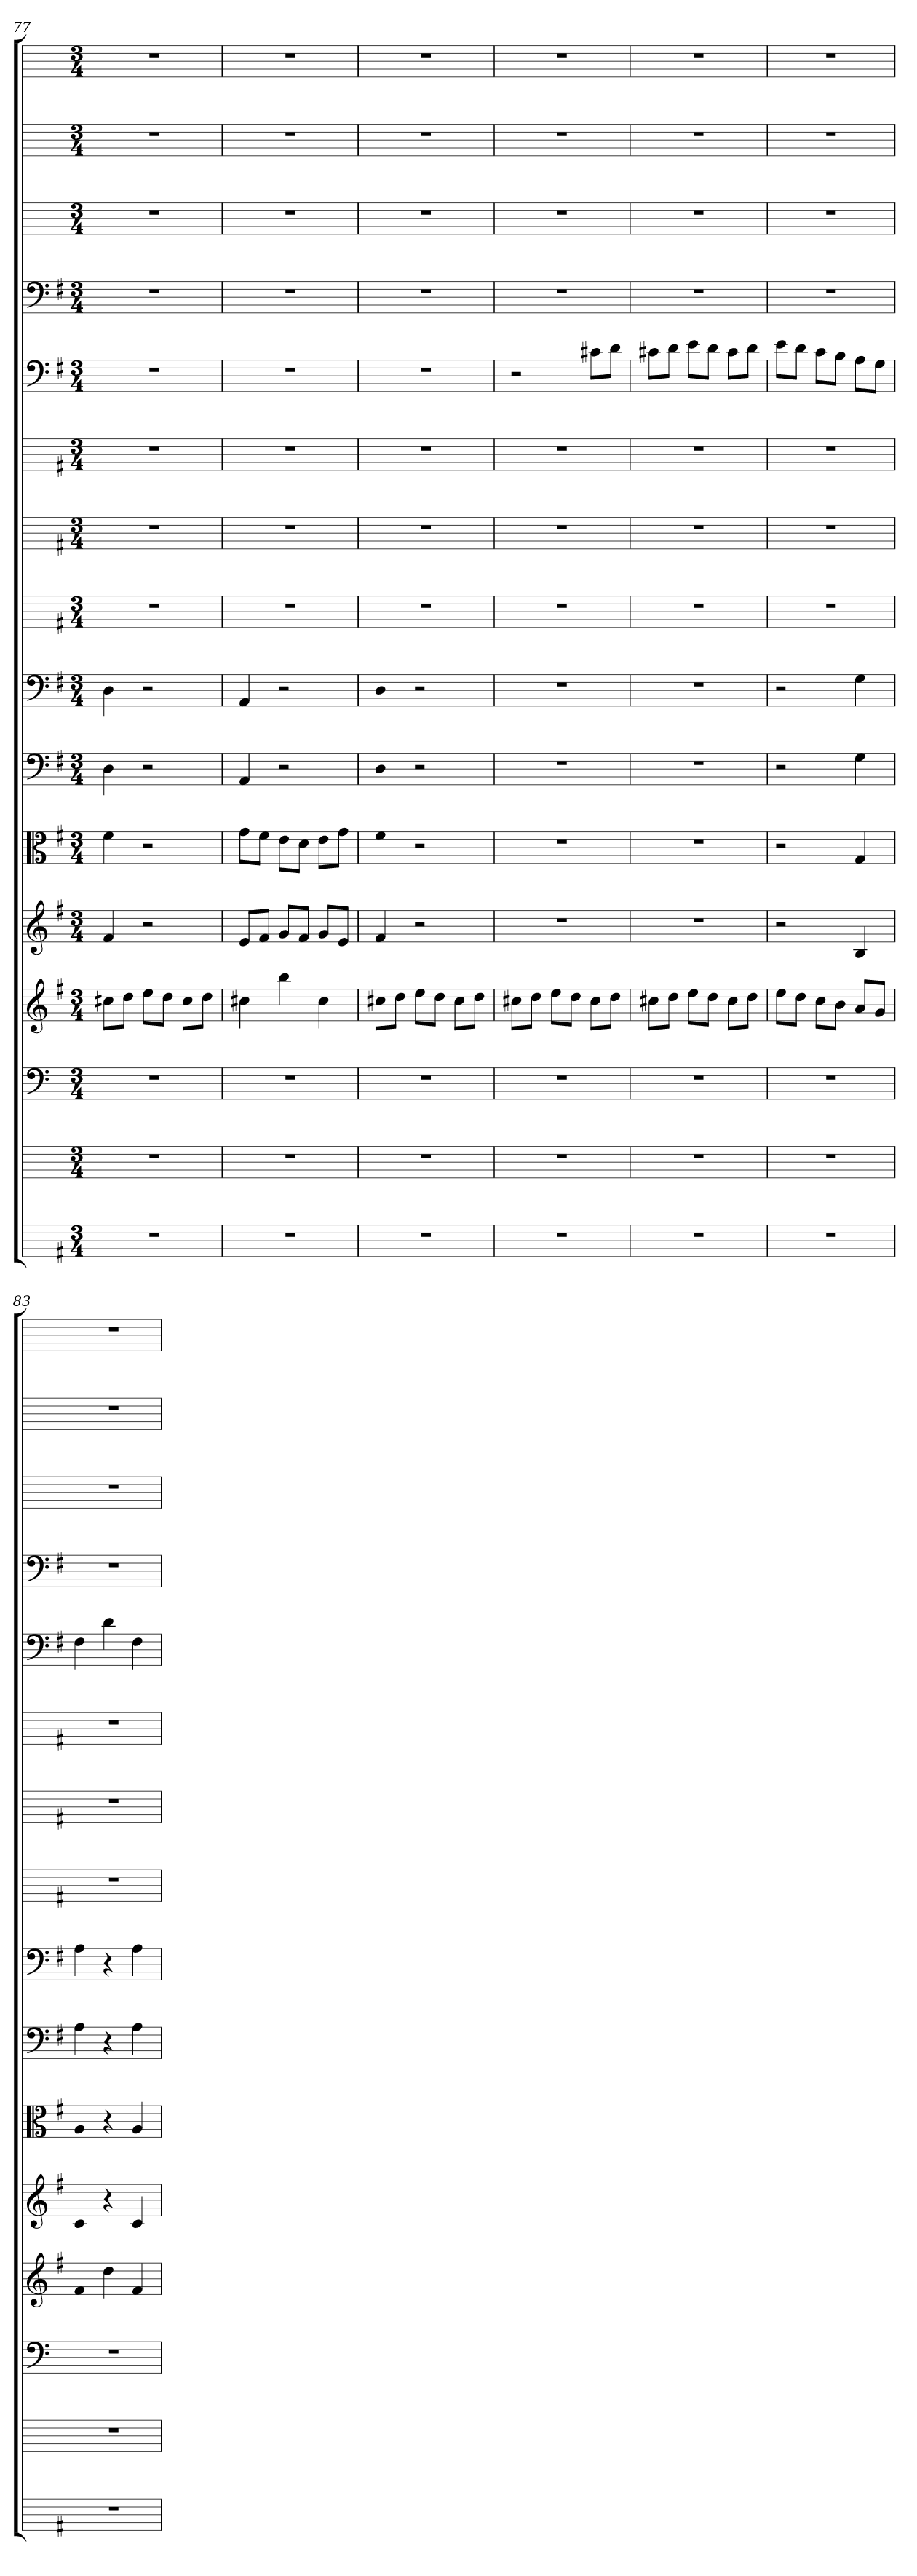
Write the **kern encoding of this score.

**kern	**kern	**kern	**kern	**kern	**kern	**kern	**kern	**kern	**kern	**kern	**kern	**kern	**kern	**kern	**kern
*part16	*part15	*part14	*part13	*part12	*part11	*part10	*part9	*part8	*part7	*part6	*part5	*part4	*part3	*part2	*part1
*staff16	*staff15	*staff14	*staff13	*staff12	*staff11	*staff10	*staff9	*staff8	*staff7	*staff6	*staff5	*staff4	*staff3	*staff2	*staff1
*	*	*clefF4	*	*	*clefC3	*clefF4	*clefF4	*	*	*	*clefF4	*clefF4	*	*	*
*k[f#]	*k[]	*k[]	*k[f#]	*k[f#]	*k[f#]	*k[f#]	*k[f#]	*k[f#]	*k[f#]	*k[f#]	*k[f#]	*k[f#]	*k[]	*k[]	*k[]
*M3/4	*M3/4	*M3/4	*M3/4	*M3/4	*M3/4	*M3/4	*M3/4	*M3/4	*M3/4	*M3/4	*M3/4	*M3/4	*M3/4	*M3/4	*M3/4
=77	=77	=77	=77	=77	=77	=77	=77	=77	=77	=77	=77	=77	=77	=77	=77
2.r	2.r	2.r	8cc#XL	4f#	4f#	4D	4D	2.r	2.r	2.r	2.r	2.r	2.r	2.r	2.r
.	.	.	8ddJ	.	.	.	.	.	.	.	.	.	.	.	.
.	.	.	8eeL	2r	2r	2r	2r	.	.	.	.	.	.	.	.
.	.	.	8ddJ	.	.	.	.	.	.	.	.	.	.	.	.
.	.	.	8cc#L	.	.	.	.	.	.	.	.	.	.	.	.
.	.	.	8ddJ	.	.	.	.	.	.	.	.	.	.	.	.
=78	=78	=78	=78	=78	=78	=78	=78	=78	=78	=78	=78	=78	=78	=78	=78
2.r	2.r	2.r	4cc#X	8eL	8g\L	4AA	4AA	2.r	2.r	2.r	2.r	2.r	2.r	2.r	2.r
.	.	.	.	8f#J	8f#\J	.	.	.	.	.	.	.	.	.	.
.	.	.	4bb	8gL	8e\L	2r	2r	.	.	.	.	.	.	.	.
.	.	.	.	8f#J	8d\J	.	.	.	.	.	.	.	.	.	.
.	.	.	4cc#	8gL	8e\L	.	.	.	.	.	.	.	.	.	.
.	.	.	.	8eJ	8g\J	.	.	.	.	.	.	.	.	.	.
=79	=79	=79	=79	=79	=79	=79	=79	=79	=79	=79	=79	=79	=79	=79	=79
2.r	2.r	2.r	8cc#XL	4f#	4f#	4D	4D	2.r	2.r	2.r	2.r	2.r	2.r	2.r	2.r
.	.	.	8ddJ	.	.	.	.	.	.	.	.	.	.	.	.
.	.	.	8eeL	2r	2r	2r	2r	.	.	.	.	.	.	.	.
.	.	.	8ddJ	.	.	.	.	.	.	.	.	.	.	.	.
.	.	.	8cc#L	.	.	.	.	.	.	.	.	.	.	.	.
.	.	.	8ddJ	.	.	.	.	.	.	.	.	.	.	.	.
=80	=80	=80	=80	=80	=80	=80	=80	=80	=80	=80	=80	=80	=80	=80	=80
2.r	2.r	2.r	8cc#XL	2.r	2.r	2.r	2.r	2.r	2.r	2.r	2r	2.r	2.r	2.r	2.r
.	.	.	8ddJ	.	.	.	.	.	.	.	.	.	.	.	.
.	.	.	8eeL	.	.	.	.	.	.	.	.	.	.	.	.
.	.	.	8ddJ	.	.	.	.	.	.	.	.	.	.	.	.
.	.	.	8cc#L	.	.	.	.	.	.	.	8c#X\L	.	.	.	.
.	.	.	8ddJ	.	.	.	.	.	.	.	8d\J	.	.	.	.
=81	=81	=81	=81	=81	=81	=81	=81	=81	=81	=81	=81	=81	=81	=81	=81
2.r	2.r	2.r	8cc#XL	2.r	2.r	2.r	2.r	2.r	2.r	2.r	8c#X\L	2.r	2.r	2.r	2.r
.	.	.	8ddJ	.	.	.	.	.	.	.	8d\J	.	.	.	.
.	.	.	8eeL	.	.	.	.	.	.	.	8e\L	.	.	.	.
.	.	.	8ddJ	.	.	.	.	.	.	.	8d\J	.	.	.	.
.	.	.	8cc#L	.	.	.	.	.	.	.	8c#\L	.	.	.	.
.	.	.	8ddJ	.	.	.	.	.	.	.	8d\J	.	.	.	.
=82	=82	=82	=82	=82	=82	=82	=82	=82	=82	=82	=82	=82	=82	=82	=82
2.r	2.r	2.r	8eeL	2r	2r	2r	2r	2.r	2.r	2.r	8e\L	2.r	2.r	2.r	2.r
.	.	.	8ddJ	.	.	.	.	.	.	.	8d\J	.	.	.	.
.	.	.	8ccL	.	.	.	.	.	.	.	8c\L	.	.	.	.
.	.	.	8bJ	.	.	.	.	.	.	.	8B\J	.	.	.	.
.	.	.	8aL	4B	4G	4G	4G	.	.	.	8A\L	.	.	.	.
.	.	.	8gJ	.	.	.	.	.	.	.	8G\J	.	.	.	.
=83	=83	=83	=83	=83	=83	=83	=83	=83	=83	=83	=83	=83	=83	=83	=83
2.r	2.r	2.r	4f#	4c	4A	4A	4A	2.r	2.r	2.r	4F#	2.r	2.r	2.r	2.r
.	.	.	4dd	4r	4r	4r	4r	.	.	.	4d	.	.	.	.
.	.	.	4f#	4c	4A	4A	4A	.	.	.	4F#	.	.	.	.
=	=	=	=	=	=	=	=	=	=	=	=	=	=	=	=
*-	*-	*-	*-	*-	*-	*-	*-	*-	*-	*-	*-	*-	*-	*-	*-
